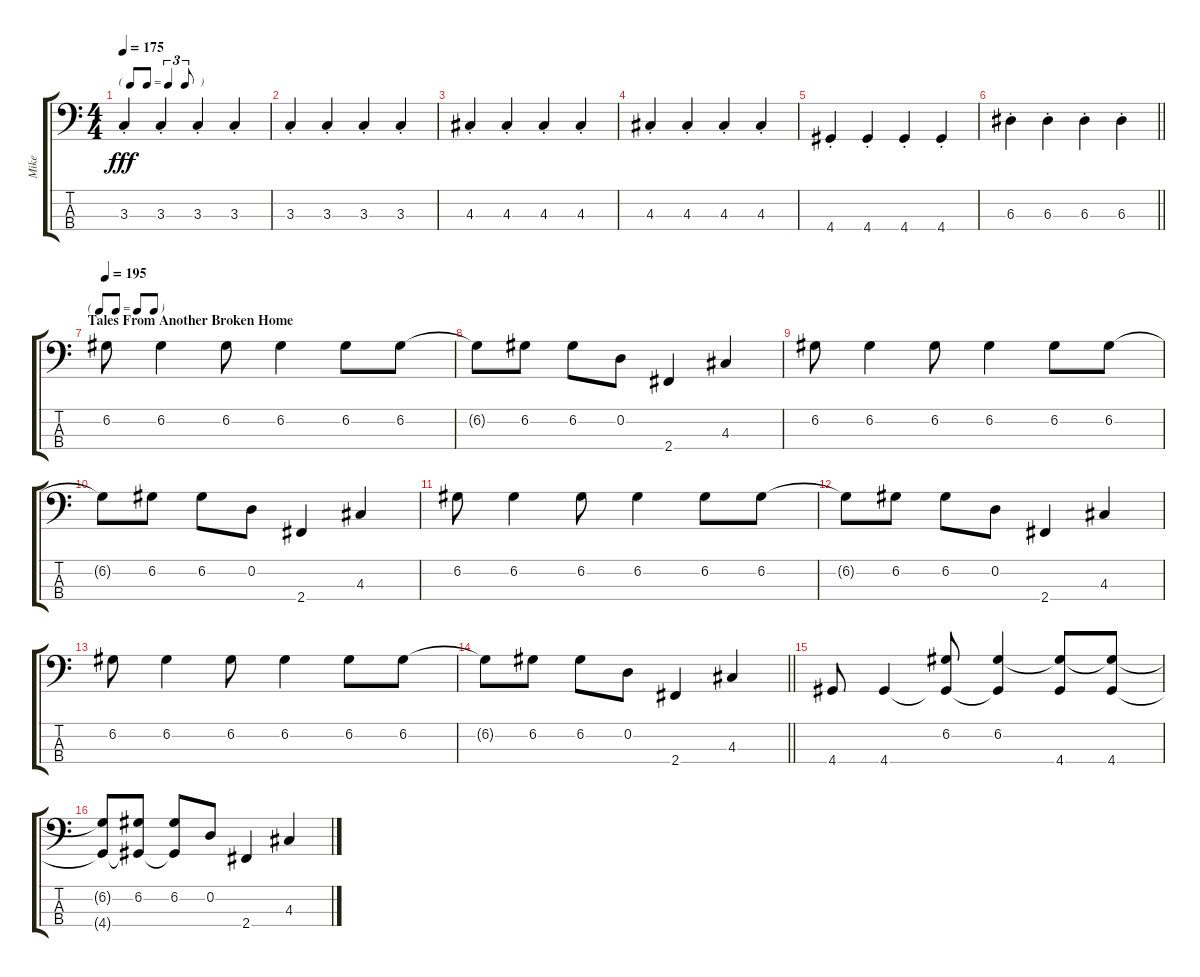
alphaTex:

\track ("Mike" "Mike") {instrument electricbasspick}
\staff {score tabs}
\tuning (G2 D2 A1 E1) {hide}
\ts (4 4)
\tf triplet8th
\tempo 175
\clef f4
\ks c
3.3{st}.4{dy fff} 3.3{st}.4 3.3{st}.4 3.3{st}.4 |
3.3{st}.4 3.3{st}.4 3.3{st}.4 3.3{st}.4 |
4.3{st}.4 4.3{st}.4 4.3{st}.4 4.3{st}.4 |
4.3{st}.4 4.3{st}.4 4.3{st}.4 4.3{st}.4 |
4.4{st}.4 4.4{st}.4 4.4{st}.4 4.4{st}.4 |
\barLineRight lightlight
6.3{st}.4 6.3{st}.4 6.3{st}.4 6.3{st}.4 |
\tf none
\section ("" "Tales From Another Broken Home")
\tempo 195
6.2.8 6.2.4 6.2.8 6.2.4 6.2.8 6.2.8 |
6.2{t}.8 6.2.8 6.2.8 0.2.8 2.4.4 4.3.4 |
6.2.8 6.2.4 6.2.8 6.2.4 6.2.8 6.2.8 |
6.2{t}.8 6.2.8 6.2.8 0.2.8 2.4.4 4.3.4 |
6.2.8 6.2.4 6.2.8 6.2.4 6.2.8 6.2.8 |
6.2{t}.8 6.2.8 6.2.8 0.2.8 2.4.4 4.3.4 |
6.2.8 6.2.4 6.2.8 6.2.4 6.2.8 6.2.8 |
\barLineRight lightlight
6.2{t}.8 6.2.8 6.2.8 0.2.8 2.4.4 4.3.4 |
4.4.8 4.4.4 (6.2 4.4{t}).8 (6.2 4.4{t}).4 (6.2{t} 4.4).8 (6.2{t} 4.4).8 |
(6.2{t} 4.4{t}).8 (6.2 4.4{t}).8 (6.2 4.4{t}).8 0.2.8 2.4.4 4.3.4
